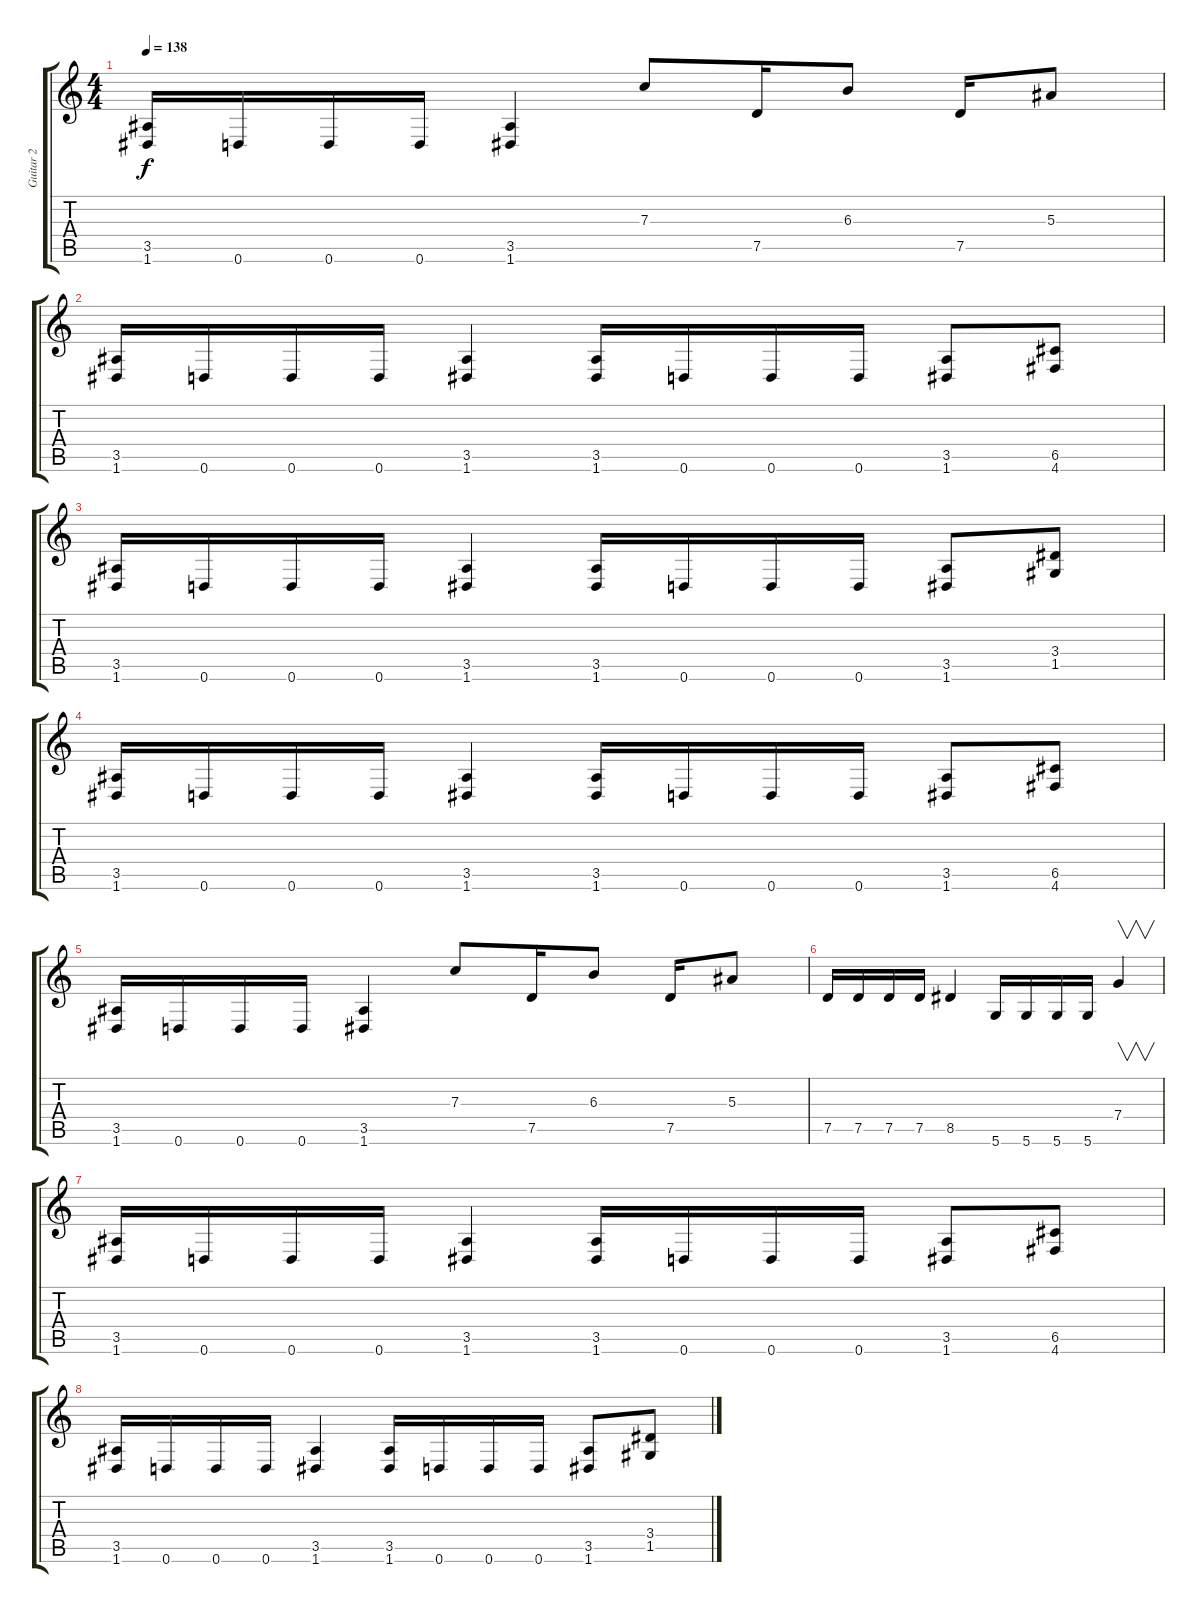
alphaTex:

\track ("Guitar 2" "Guitar 2") {instrument distortionguitar}
\staff {score tabs}
\tuning (D4 A3 F3 C3 G2 D2) {hide}
\ts (4 4)
\tempo 138
\clef g2
\ks c
(3.5 1.6).16{dy f} 0.6.16 0.6.16 0.6.16 (3.5 1.6).4 7.3.8 7.5.16 6.3.8 7.5.16 5.3.8 |
(3.5 1.6).16 0.6.16 0.6.16 0.6.16 (3.5 1.6).4 (3.5 1.6).16 0.6.16 0.6.16 0.6.16 (3.5 1.6).8 (6.5 4.6).8 |
(3.5 1.6).16 0.6.16 0.6.16 0.6.16 (3.5 1.6).4 (3.5 1.6).16 0.6.16 0.6.16 0.6.16 (3.5 1.6).8 (3.4 1.5).8 |
(3.5 1.6).16 0.6.16 0.6.16 0.6.16 (3.5 1.6).4 (3.5 1.6).16 0.6.16 0.6.16 0.6.16 (3.5 1.6).8 (6.5 4.6).8 |
(3.5 1.6).16 0.6.16 0.6.16 0.6.16 (3.5 1.6).4 7.3.8 7.5.16 6.3.8 7.5.16 5.3.8 |
7.5.16 7.5.16 7.5.16 7.5.16 8.5.4 5.6.16 5.6.16 5.6.16 5.6.16 7.4.4{v} |
(3.5 1.6).16 0.6.16 0.6.16 0.6.16 (3.5 1.6).4 (3.5 1.6).16 0.6.16 0.6.16 0.6.16 (3.5 1.6).8 (6.5 4.6).8 |
(3.5 1.6).16 0.6.16 0.6.16 0.6.16 (3.5 1.6).4 (3.5 1.6).16 0.6.16 0.6.16 0.6.16 (3.5 1.6).8 (3.4 1.5).8
